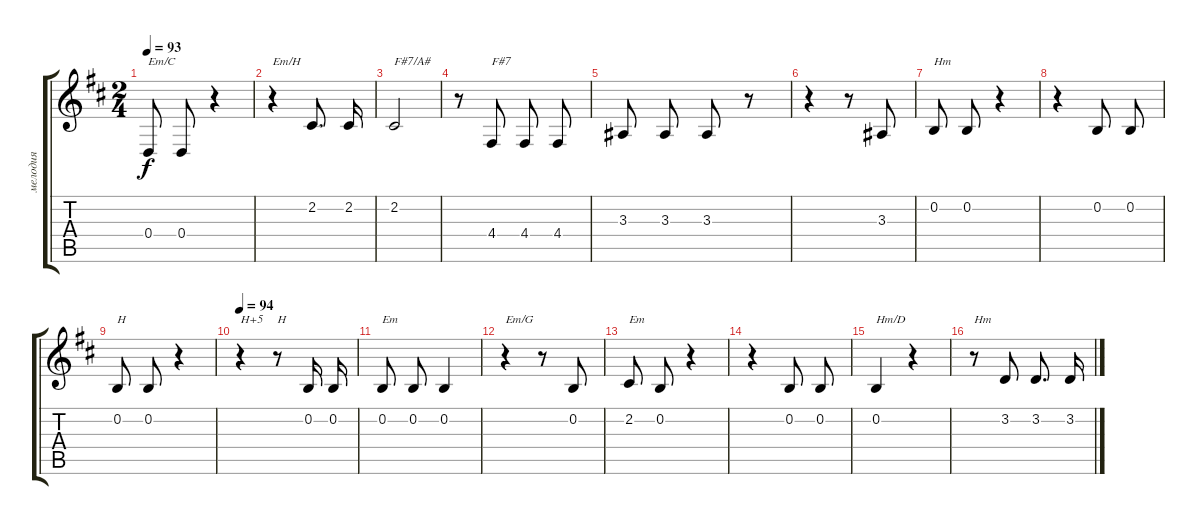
\track ("мелодия" "мелодия") {instrument accordion}
\staff {score tabs}
\tuning (E4 B3 G3 D3 A2 E2) {hide}
\ts (2 4)
\tempo 93
\clef g2
\ks bminor
0.4.8{txt "Em/C" dy f beam split} 0.4.8 r.4 |
r.4{txt "Em/H"} 2.2.8{d beam split} 2.2.16 |
2.2.2{txt "F#7/A#"} |
r.8 4.4.8{txt "F#7"} 4.4.8{beam split} 4.4.8 |
3.3.8{beam split} 3.3.8 3.3.8 r.8 |
r.4 r.8{beam split} 3.3.8 |
0.2.8{txt "Hm" beam split} 0.2.8 r.4 |
r.4 0.2.8{beam split} 0.2.8 |
0.2.8{txt "H" beam split} 0.2.8 r.4 |
\tempo 94
r.4{txt "H+5"} r.8{txt "H"} 0.2.16{beam split} 0.2.16 |
0.2.8{txt "Em" beam split} 0.2.8 0.2.4 |
r.4{txt "Em/G"} r.8 0.2.8 |
2.2.8{txt "Em" beam split} 0.2.8 r.4 |
r.4 0.2.8{beam split} 0.2.8 |
0.2.4{txt "Hm/D"} r.4 |
r.8{txt "Hm" beam split} 3.2.8 3.2.8{d beam split} 3.2.16
